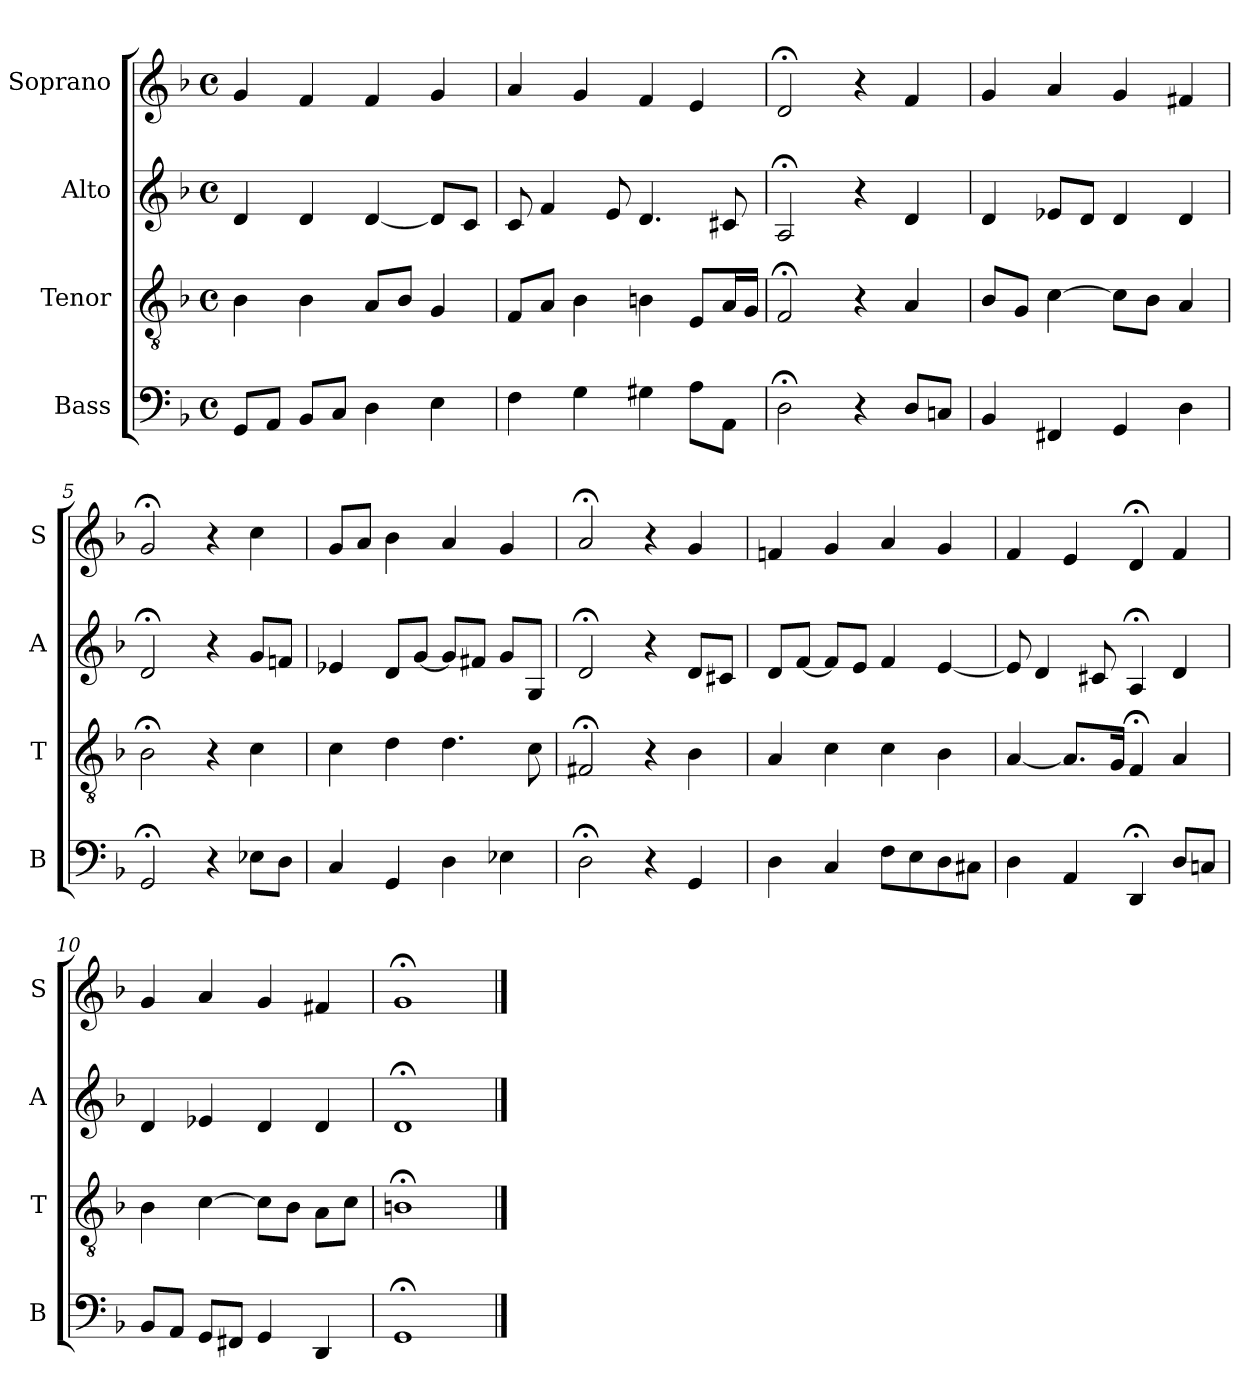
**kern	**kern	**kern	**kern
*part4	*part3	*part2	*part1
*staff4	*staff3	*staff2	*staff1
*I"Bass	*I"Tenor	*I"Alto	*I"Soprano
*I'B	*I'T	*I'A	*I'S
*clefF4	*clefGv2	*clefG2	*clefG2
*k[b-]	*k[b-]	*k[b-]	*k[b-]
*G:dor	*G:dor	*G:dor	*G:dor
*M4/4	*M4/4	*M4/4	*M4/4
*met(c)	*met(c)	*met(c)	*met(c)
*MM100	*MM100	*MM100	*MM100
=1	=1	=1	=1
8GGL	4B-	4d	4g
8AAJ	.	.	.
8BB-L	4B-	4d	4f
8CJ	.	.	.
4D	8AL	[4d	4f
.	8B-J	.	.
4E	4G	8dL]	4g
.	.	8cJ	.
=2	=2	=2	=2
4F	8FL	8c	4a
.	8AJ	4f	.
4G	4B-	.	4g
.	.	8e	.
4G#X	4Bn	4.d	4f
8AL	8EL	.	4e
8AAJ	16AL	8c#X	.
.	16GJJ	.	.
=3	=3	=3	=3
2D;<	2F;<	2A;<	2d;<
4r	4r	4r	4r
8DL	4A	4d	4f
8CnJ	.	.	.
=4	=4	=4	=4
4BB-	8B-L	4d	4g
.	8GJ	.	.
4FF#X	[4c	8e-XL	4a
.	.	8dJ	.
4GG	8cL]	4d	4g
.	8B-J	.	.
4D	4A	4d	4f#X
=5	=5	=5	=5
2GG;<	2B-;<	2d;<	2g;<
4r	4r	4r	4r
8E-XL	4c	8gL	4cc
8DJ	.	8fnJ	.
=6	=6	=6	=6
4C	4c	4e-X	8gL
.	.	.	8aJ
4GG	4d	8dL	4b-
.	.	[8gJ	.
4D	4.d	8gL]	4a
.	.	8f#XJ	.
4E-X	.	8gL	4g
.	8c	8GJ	.
=7	=7	=7	=7
2D;<	2F#X;<	2d;<	2a;<
4r	4r	4r	4r
4GG	4B-	8dL	4g
.	.	8c#XJ	.
=8	=8	=8	=8
4D	4A	8dL	4fn
.	.	[8fJ	.
4C	4c	8fL]	4g
.	.	8eJ	.
8FL	4c	4f	4a
8E	.	.	.
8D	4B-	[4e	4g
8C#XJ	.	.	.
=9	=9	=9	=9
4D	[4A	8e]	4f
.	.	4d	.
4AA	8.AL]	.	4e
.	.	8c#X	.
.	16GJk	.	.
4DD;<	4F;<	4A;<	4d;<
8DL	4A	4d	4f
8CnJ	.	.	.
=10	=10	=10	=10
8BB-L	4B-	4d	4g
8AAJ	.	.	.
8GGL	[4c	4e-X	4a
8FF#XJ	.	.	.
4GG	8cL]	4d	4g
.	8B-J	.	.
4DD	8AL	4d	4f#X
.	8cJ	.	.
=11	=11	=11	=11
1GG;<	1Bn;<	1d;<	1g;<
==	==	==	==
*-	*-	*-	*-
